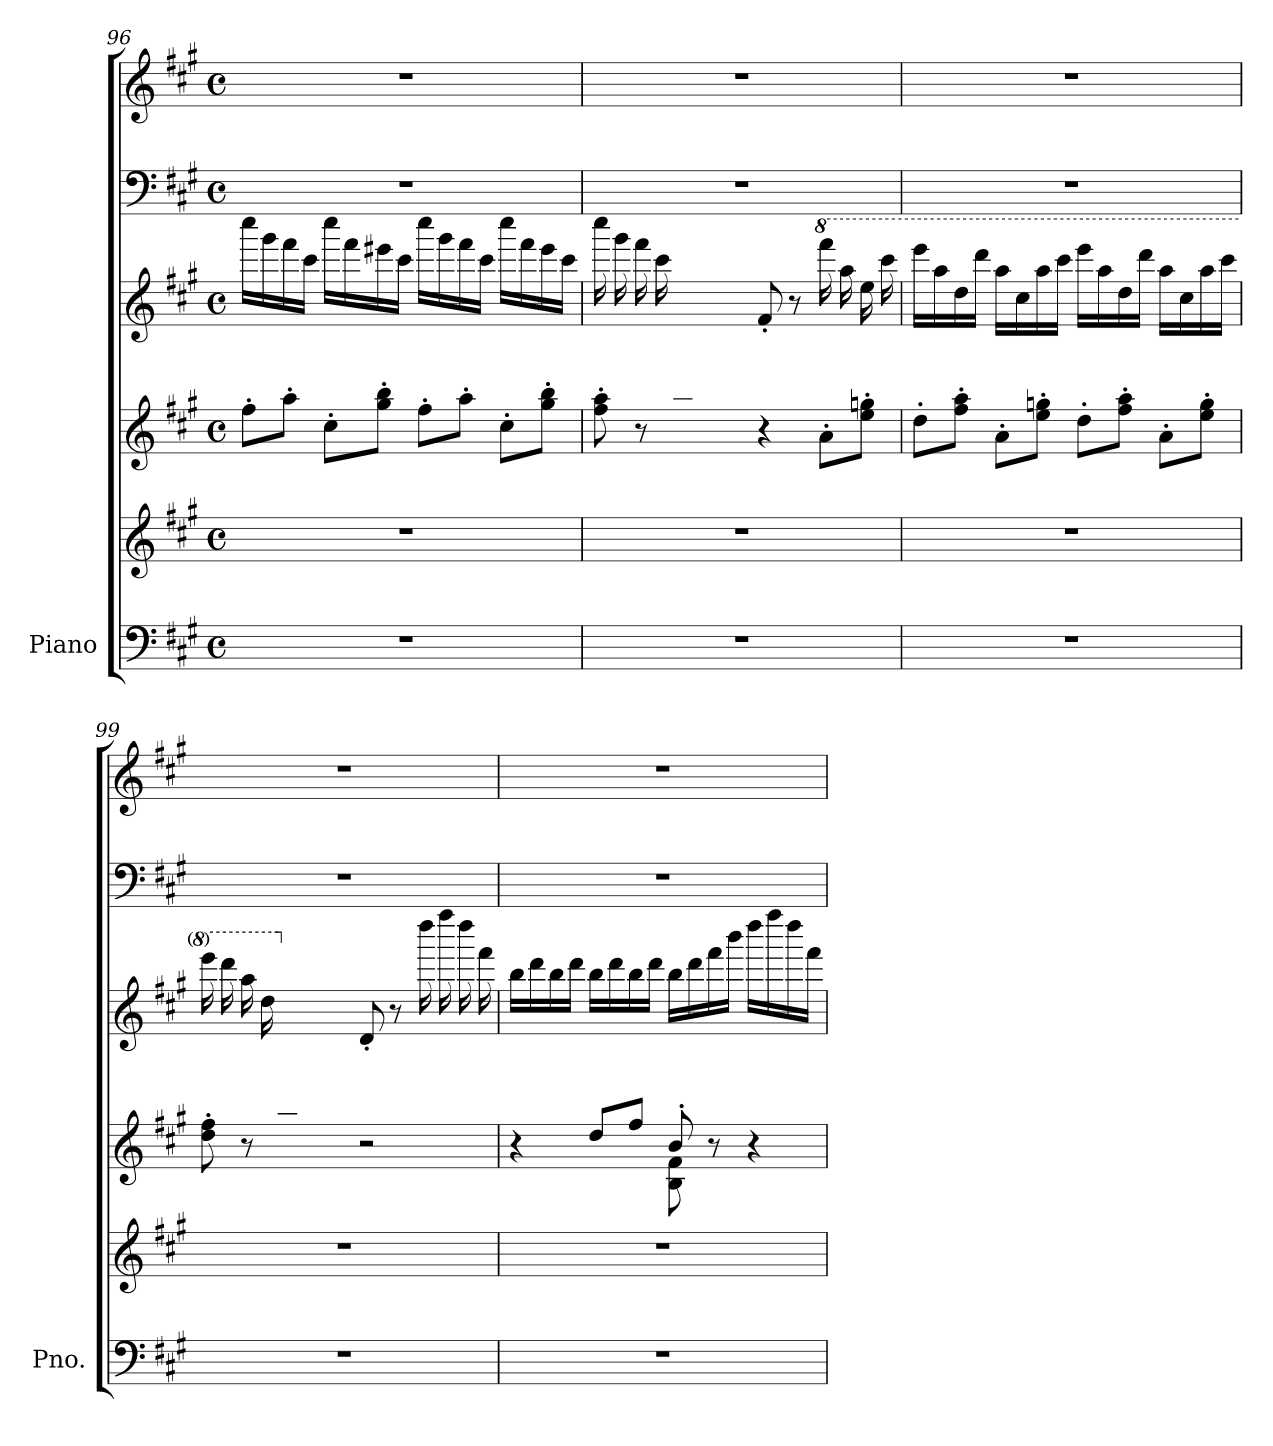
**kern	**kern	**kern	**kern	**kern	**kern
*part1	*part1	*part1	*part1	*part1	*part1
*staff6	*staff5	*staff4	*staff3	*staff2	*staff1
*I"Piano	*	*	*	*	*
*I'Pno.	*	*	*	*	*
*clefF4	*clefG2	*clefG2	*clefG2	*clefF4	*clefG2
*k[f#c#g#]	*k[f#c#g#]	*k[f#c#g#]	*k[f#c#g#]	*k[f#c#g#]	*k[f#c#g#]
*M4/4	*M4/4	*M4/4	*M4/4	*M4/4	*M4/4
*met(c)	*met(c)	*met(c)	*met(c)	*met(c)	*met(c)
=96	=96	=96	=96	=96	=96
1r	1r	8ff#'\L	16cccc#\LL	1r	1r
.	.	.	16ggg#\	.	.
.	.	8aa'\J	16fff#\	.	.
.	.	.	16ccc#\JJ	.	.
.	.	8cc#'\L	16cccc#\LL	.	.
.	.	.	16fff#\	.	.
.	.	8gg#\' 8bb\'J	16eee#X\	.	.
.	.	.	16ccc#\JJ	.	.
.	.	8ff#'\L	16cccc#\LL	.	.
.	.	.	16ggg#\	.	.
.	.	8aa'\J	16fff#\	.	.
.	.	.	16ccc#\JJ	.	.
.	.	8cc#'\L	16cccc#\LL	.	.
.	.	.	16fff#\	.	.
.	.	8gg#\' 8bb\'J	16eee#\	.	.
.	.	.	16ccc#\JJ	.	.
=97	=97	=97	=97	=97	=97
*	*	*^	*	*	*
1r	1r	8ff#\' 8aa\'	4ryy	16cccc#\LL	1r	1r
.	.	.	.	16ggg#\	.	.
.	.	8r	.	16fff#\	.	.
.	.	.	.	16ccc#\	.	.
.	.	4ryy	16aa/	4ryy	.	.
.	.	.	16ff#/	.	.	.
.	.	.	16cc#/	.	.	.
.	.	.	16a/JJ	.	.	.
.	.	4r	2ryy	8f#'/	.	.
.	.	.	.	8r	.	.
*	*	*	*	*8va	*	*
.	.	8a'\L	.	16ffff#\LL	.	.
.	.	.	.	16aaa\	.	.
.	.	8ee\' 8ggn\'J	.	16eee\	.	.
.	.	.	.	16cccc#\JJ	.	.
*	*	*v	*v	*	*	*
!!LO:LB:g=z
=98	=98	=98	=98	=98	=98
1r	1r	8dd'\L	16eeee\LL	1r	1r
.	.	.	16aaa\	.	.
.	.	8ff#\' 8aa\'J	16ddd\	.	.
.	.	.	16dddd\JJ	.	.
.	.	8a'\L	16aaa\LL	.	.
.	.	.	16ccc#\	.	.
.	.	8ee\' 8ggn\'J	16aaa\	.	.
.	.	.	16cccc#\JJ	.	.
.	.	8dd'\L	16eeee\LL	.	.
.	.	.	16aaa\	.	.
.	.	8ff#\' 8aa\'J	16ddd\	.	.
.	.	.	16dddd\JJ	.	.
.	.	8a'\L	16aaa\LL	.	.
.	.	.	16ccc#\	.	.
.	.	8ee\' 8gg\'J	16aaa\	.	.
.	.	.	16cccc#\JJ	.	.
=99	=99	=99	=99	=99	=99
*	*	*^	*	*	*
1r	1r	8dd\' 8ff#\'	4ryy	16eeee\LL	1r	1r
.	.	.	.	16dddd\	.	.
.	.	8r	.	16aaa\	.	.
.	.	.	.	16ddd\	.	.
*	*	*	*	*X8va	*	*
.	.	4ryy	16aa/	4ryy	.	.
.	.	.	16ff#/	.	.	.
.	.	.	16dd/	.	.	.
.	.	.	16a/JJ	.	.	.
.	.	2r	2ryy	8d'/	.	.
.	.	.	.	8r	.	.
.	.	.	.	16dddd\LL	.	.
.	.	.	.	16ffff#\	.	.
.	.	.	.	16dddd\	.	.
.	.	.	.	16fff#\JJ	.	.
=100	=100	=100	=100	=100	=100	=100
1r	1r	4r	4ryy	16bb\LL	1r	1r
.	.	.	.	16ddd\	.	.
.	.	.	.	16bb\	.	.
.	.	.	.	16ddd\JJ	.	.
.	.	8dd/L	4ryy	16bb\LL	.	.
.	.	.	.	16ddd\	.	.
.	.	8ff#/J	.	16bb\	.	.
.	.	.	.	16ddd\JJ	.	.
.	.	8b'/	8B\ 8f#\	16bb\LL	.	.
.	.	.	.	16ddd\	.	.
.	.	8r	8ryy	16fff#\	.	.
.	.	.	.	16bbb\JJ	.	.
.	.	4r	4ryy	16dddd\LL	.	.
.	.	.	.	16ffff#\	.	.
.	.	.	.	16dddd\	.	.
.	.	.	.	16fff#\JJ	.	.
*	*	*v	*v	*	*	*
=	=	=	=	=	=
*-	*-	*-	*-	*-	*-
